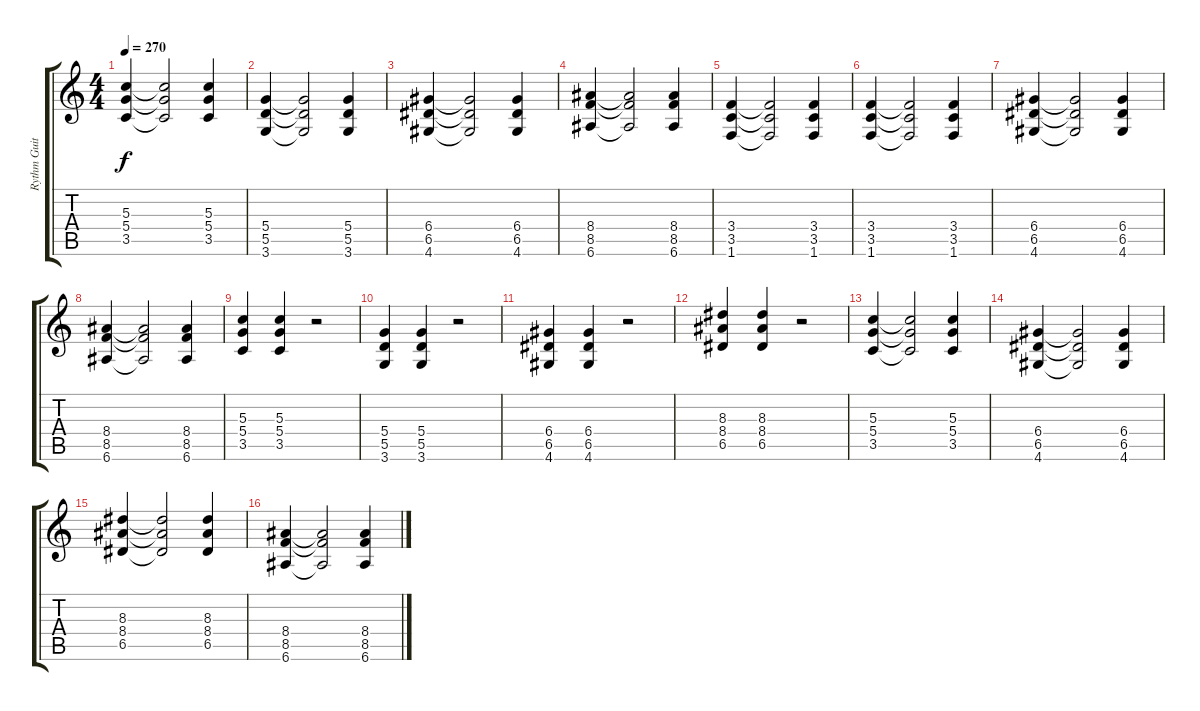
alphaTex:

\track ("Rythm Guitar 2 (Everything Went Numb)" "Rythm Guit") {instrument distortionguitar}
\staff {score tabs}
\tuning (E4 B3 G3 D3 A2 E2) {hide}
\ts (4 4)
\tempo 270
\clef g2
\ks c
(5.3 5.4 3.5).4{dy f instrument electricguitarclean} (5.3{t} 5.4{t} 3.5{t}).2 (5.3 5.4 3.5).4 |
(5.4 5.5 3.6).4 (5.4{t} 5.5{t} 3.6{t}).2 (5.4 5.5 3.6).4 |
(6.4 6.5 4.6).4 (6.4{t} 6.5{t} 4.6{t}).2 (6.4 6.5 4.6).4 |
(8.4 8.5 6.6).4 (8.4{t} 8.5{t} 6.6{t}).2 (8.4 8.5 6.6).4 |
(3.4 3.5 1.6).4 (3.4{t} 3.5{t} 1.6{t}).2 (3.4 3.5 1.6).4 |
(3.4 3.5 1.6).4 (3.4{t} 3.5{t} 1.6{t}).2 (3.4 3.5 1.6).4 |
(6.4 6.5 4.6).4 (6.4{t} 6.5{t} 4.6{t}).2 (6.4 6.5 4.6).4 |
(8.4 8.5 6.6).4 (8.4{t} 8.5{t} 6.6{t}).2 (8.4 8.5 6.6).4 |
(5.3 5.4 3.5).4 (5.3 5.4 3.5).4 r.2 |
(5.4 5.5 3.6).4 (5.4 5.5 3.6).4 r.2 |
(6.4 6.5 4.6).4 (6.4 6.5 4.6).4 r.2 |
(8.3 8.4 6.5).4 (8.3 8.4 6.5).4 r.2 |
(5.3 5.4 3.5).4 (5.3{t} 5.4{t} 3.5{t}).2 (5.3 5.4 3.5).4 |
(6.4 6.5 4.6).4 (6.4{t} 6.5{t} 4.6{t}).2 (6.4 6.5 4.6).4 |
(8.3 8.4 6.5).4 (8.3{t} 8.4{t} 6.5{t}).2 (8.3 8.4 6.5).4 |
(8.4 8.5 6.6).4 (8.4{t} 8.5{t} 6.6{t}).2 (8.4 8.5 6.6).4
